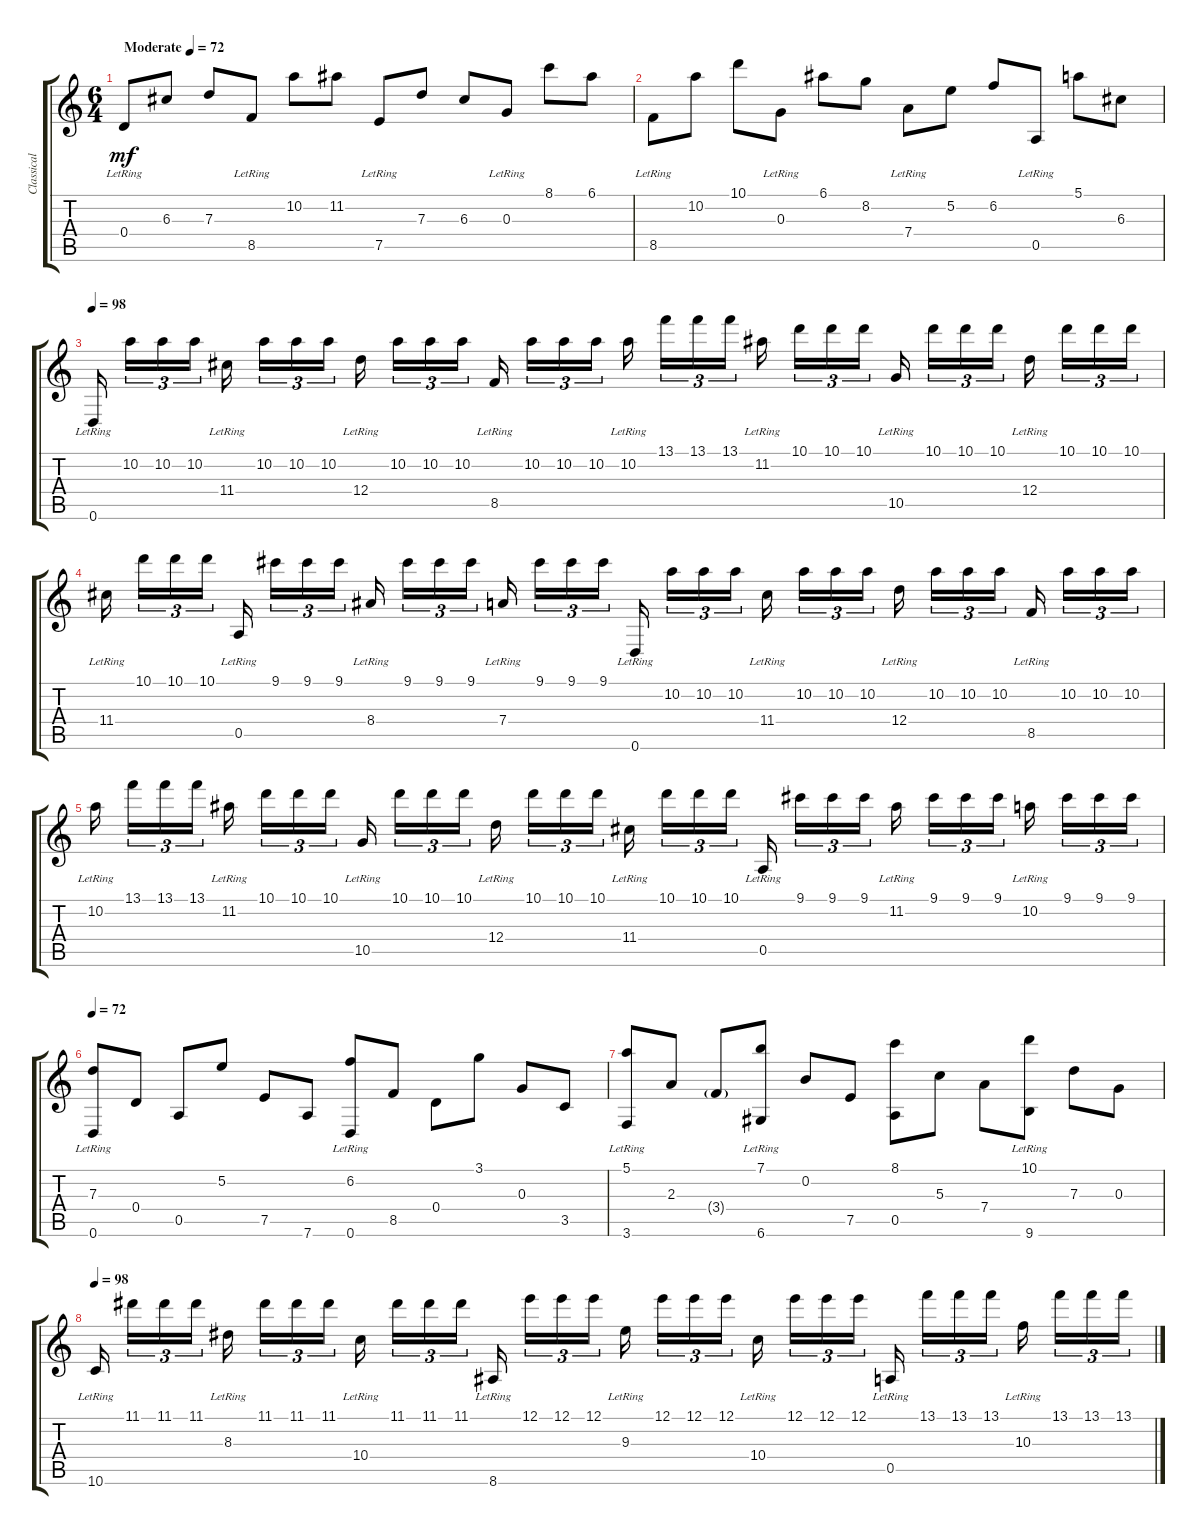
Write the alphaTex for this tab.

\track ("Classical Guitar" "Classical ") {instrument acousticguitarnylon}
\staff {score tabs}
\tuning (E4 B3 G3 D3 A2 D2) {hide}
\ts (6 4)
\tempo (72 "Moderate")
\clef g2
\ks c
0.4{lr}.8{dy mf instrument acousticguitarnylon} 6.3.8 7.3.8 8.5{lr}.8 10.2.8 11.2.8 7.5{lr}.8 7.3.8 6.3.8 0.3{lr}.8 8.1.8 6.1.8 |
8.5{lr}.8 10.2.8 10.1.8 0.3{lr}.8 6.1.8 8.2.8 7.4{lr}.8 5.2.8 6.2.8 0.5{lr}.8 5.1.8 6.3.8 |
\tempo 98
0.6{lr}.16 10.2.16{tu (3 2)} 10.2.16{tu (3 2)} 10.2.16{tu (3 2)} 11.4{lr}.16 10.2.16{tu (3 2)} 10.2.16{tu (3 2)} 10.2.16{tu (3 2)} 12.4{lr}.16 10.2.16{tu (3 2)} 10.2.16{tu (3 2)} 10.2.16{tu (3 2)} 8.5{lr}.16 10.2.16{tu (3 2)} 10.2.16{tu (3 2)} 10.2.16{tu (3 2)} 10.2{lr}.16 13.1.16{tu (3 2)} 13.1.16{tu (3 2)} 13.1.16{tu (3 2)} 11.2{lr}.16 10.1.16{tu (3 2)} 10.1.16{tu (3 2)} 10.1.16{tu (3 2)} 10.5{lr}.16 10.1.16{tu (3 2)} 10.1.16{tu (3 2)} 10.1.16{tu (3 2)} 12.4{lr}.16 10.1.16{tu (3 2)} 10.1.16{tu (3 2)} 10.1.16{tu (3 2)} |
11.4{lr}.16 10.1.16{tu (3 2)} 10.1.16{tu (3 2)} 10.1.16{tu (3 2)} 0.5{lr}.16 9.1.16{tu (3 2)} 9.1.16{tu (3 2)} 9.1.16{tu (3 2)} 8.4{lr}.16 9.1.16{tu (3 2)} 9.1.16{tu (3 2)} 9.1.16{tu (3 2)} 7.4{lr}.16 9.1.16{tu (3 2)} 9.1.16{tu (3 2)} 9.1.16{tu (3 2)} 0.6{lr}.16 10.2.16{tu (3 2)} 10.2.16{tu (3 2)} 10.2.16{tu (3 2)} 11.4{lr}.16 10.2.16{tu (3 2)} 10.2.16{tu (3 2)} 10.2.16{tu (3 2)} 12.4{lr}.16 10.2.16{tu (3 2)} 10.2.16{tu (3 2)} 10.2.16{tu (3 2)} 8.5{lr}.16 10.2.16{tu (3 2)} 10.2.16{tu (3 2)} 10.2.16{tu (3 2)} |
10.2{lr}.16 13.1.16{tu (3 2)} 13.1.16{tu (3 2)} 13.1.16{tu (3 2)} 11.2{lr}.16 10.1.16{tu (3 2)} 10.1.16{tu (3 2)} 10.1.16{tu (3 2)} 10.5{lr}.16 10.1.16{tu (3 2)} 10.1.16{tu (3 2)} 10.1.16{tu (3 2)} 12.4{lr}.16 10.1.16{tu (3 2)} 10.1.16{tu (3 2)} 10.1.16{tu (3 2)} 11.4{lr}.16 10.1.16{tu (3 2)} 10.1.16{tu (3 2)} 10.1.16{tu (3 2)} 0.5{lr}.16 9.1.16{tu (3 2)} 9.1.16{tu (3 2)} 9.1.16{tu (3 2)} 11.2{lr}.16 9.1.16{tu (3 2)} 9.1.16{tu (3 2)} 9.1.16{tu (3 2)} 10.2{lr}.16 9.1.16{tu (3 2)} 9.1.16{tu (3 2)} 9.1.16{tu (3 2)} |
\tempo 72
(7.3 0.6{lr}).8 0.4.8 0.5.8 5.2.8 7.5.8 7.6.8 (6.2 0.6{lr}).8 8.5.8 0.4.8 3.1.8 0.3.8 3.5.8 |
(5.1 3.6{lr}).8 2.3.8 3.4{g}.8 (7.1 6.6{lr}).8 0.2.8 7.5.8 (8.1 0.5).8 5.3.8 7.4.8 (10.1 9.6{lr}).8 7.3.8 0.3.8 |
\tempo 98
10.6{lr}.16 11.1.16{tu (3 2)} 11.1.16{tu (3 2)} 11.1.16{tu (3 2)} 8.3{lr}.16 11.1.16{tu (3 2)} 11.1.16{tu (3 2)} 11.1.16{tu (3 2)} 10.4{lr}.16 11.1.16{tu (3 2)} 11.1.16{tu (3 2)} 11.1.16{tu (3 2)} 8.6{lr}.16 12.1.16{tu (3 2)} 12.1.16{tu (3 2)} 12.1.16{tu (3 2)} 9.3{lr}.16 12.1.16{tu (3 2)} 12.1.16{tu (3 2)} 12.1.16{tu (3 2)} 10.4{lr}.16 12.1.16{tu (3 2)} 12.1.16{tu (3 2)} 12.1.16{tu (3 2)} 0.5{lr}.16 13.1.16{tu (3 2)} 13.1.16{tu (3 2)} 13.1.16{tu (3 2)} 10.3{lr}.16 13.1.16{tu (3 2)} 13.1.16{tu (3 2)} 13.1.16{tu (3 2)}
